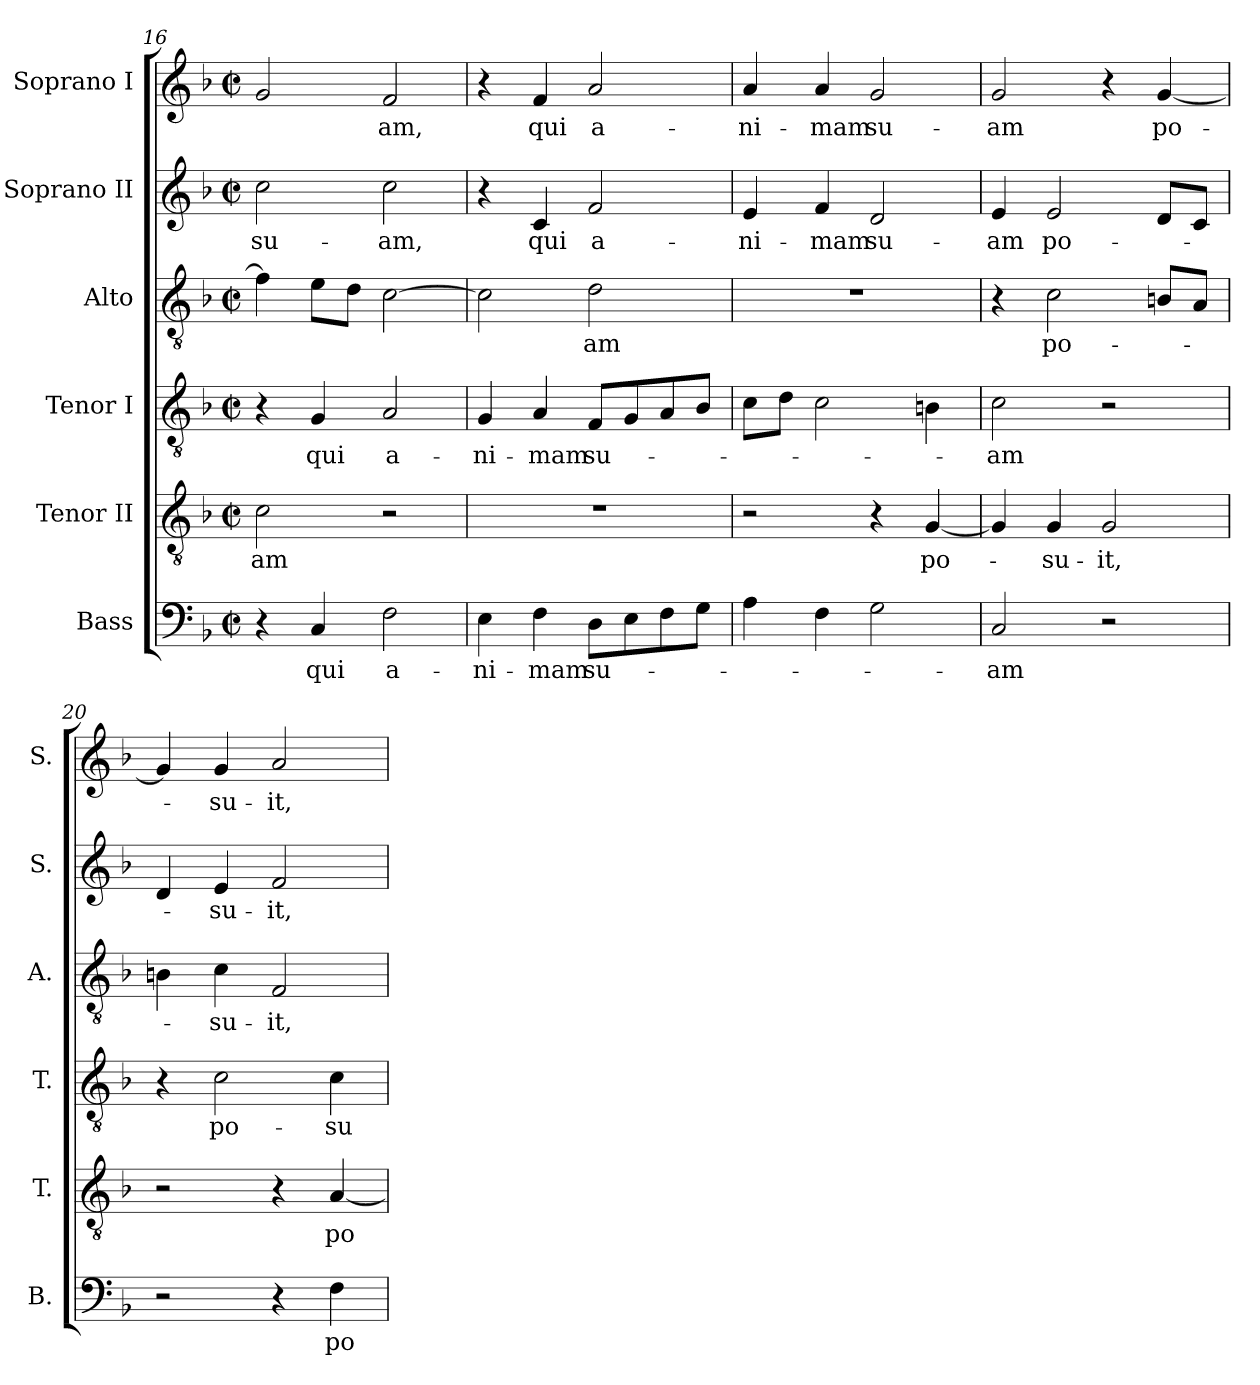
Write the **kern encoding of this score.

**kern	**text	**kern	**text	**kern	**text	**kern	**text	**kern	**text	**kern	**text
*part6	*part6	*part5	*part5	*part4	*part4	*part3	*part3	*part2	*part2	*part1	*part1
*staff6	*staff6	*staff5	*staff5	*staff4	*staff4	*staff3	*staff3	*staff2	*staff2	*staff1	*staff1
*I"Bass	*	*I"Tenor II	*	*I"Tenor I	*	*I"Alto	*	*I"Soprano II	*	*I"Soprano I	*
*I'B.	*	*I'T.	*	*I'T.	*	*I'A.	*	*I'S.	*	*I'S.	*
!!LO:LB:g=z
*clefF4	*	*clefGv2	*	*clefGv2	*	*clefGv2	*	*clefG2	*	*clefG2	*
*	*	*ITrd7c12	*	*ITrd7c12	*	*	*	*	*	*	*
*k[b-]	*	*k[b-]	*	*k[b-]	*	*k[b-]	*	*k[b-]	*	*k[b-]	*
*F:	*	*F:	*	*F:	*	*F:	*	*F:	*	*F:	*
*M2/2	*	*M2/2	*	*M2/2	*	*M2/2	*	*M2/2	*	*M2/2	*
*met(c|)	*	*met(c|)	*	*met(c|)	*	*met(c|)	*	*met(c|)	*	*met(c|)	*
=16	=16	=16	=16	=16	=16	=16	=16	=16	=16	=16	=16
!	!	!	!LO:LY:b:color=#000000	!	!	!	!	!	!	!	!
!	!	!	!	!	!	!	!	!	!LO:LY:b:color=#000000	!	!
4r	.	2Ci\	-am	4r	.	4fi\]	.	2cci\	su-	2gi/	.
!	!LO:LY:b:color=#000000	!	!	!	!	!	!	!	!	!	!
!	!	!	!	!	!LO:LY:b:color=#000000	!	!	!	!	!	!
4Ci/	qui	.	.	4GGi/	qui	8ei\L	.	.	.	.	.
.	.	.	.	.	.	8di\J	.	.	.	.	.
!	!LO:LY:b:color=#000000	!	!	!	!	!	!	!	!	!	!
!	!	!	!	!	!LO:LY:b:color=#000000	!	!	!	!	!	!
!	!	!	!	!	!	!	!	!	!LO:LY:b:color=#000000	!	!
!	!	!	!	!	!	!	!	!	!	!	!LO:LY:b:color=#000000
2Fi\	a-	2r	.	2AAi/	a-	[>2ci\	.	2cci\	-am,	2fi/	-am,
=17	=17	=17	=17	=17	=17	=17	=17	=17	=17	=17	=17
!	!LO:LY:b:color=#000000	!	!	!	!	!	!	!	!	!	!
!	!	!	!	!	!LO:LY:b:color=#000000	!	!	!	!	!	!
4Ei\	-ni-	1r	.	4GGi/	-ni-	2ci\]	.	4r	.	4r	.
!	!LO:LY:b:color=#000000	!	!	!	!	!	!	!	!	!	!
!	!	!	!	!	!LO:LY:b:color=#000000	!	!	!	!	!	!
!	!	!	!	!	!	!	!	!	!LO:LY:b:color=#000000	!	!
!	!	!	!	!	!	!	!	!	!	!	!LO:LY:b:color=#000000
4Fi\	-mam	.	.	4AAi/	-mam	.	.	4ci/	qui	4fi/	qui
!	!LO:LY:b:color=#000000	!	!	!	!	!	!	!	!	!	!
!	!	!	!	!	!LO:LY:b:color=#000000	!	!	!	!	!	!
!	!	!	!	!	!	!	!LO:LY:b:color=#000000	!	!	!	!
!	!	!	!	!	!	!	!	!	!LO:LY:b:color=#000000	!	!
!	!	!	!	!	!	!	!	!	!	!	!LO:LY:b:color=#000000
8Di\L	su-	.	.	8FFi/L	su-	2di\	-am	2fi/	a-	2ai/	a-
8Ei\	.	.	.	8GGi/	.	.	.	.	.	.	.
8Fi\	.	.	.	8AAi/	.	.	.	.	.	.	.
8Gi\J	.	.	.	8BB-i/J	.	.	.	.	.	.	.
=18	=18	=18	=18	=18	=18	=18	=18	=18	=18	=18	=18
!	!	!	!	!	!	!	!	!	!LO:LY:b:color=#000000	!	!
!	!	!	!	!	!	!	!	!	!	!	!LO:LY:b:color=#000000
4Ai\	.	2r	.	8Ci\L	.	1r	.	4ei/	-ni-	4ai/	-ni-
.	.	.	.	8Di\J	.	.	.	.	.	.	.
!	!	!	!	!	!	!	!	!	!LO:LY:b:color=#000000	!	!
!	!	!	!	!	!	!	!	!	!	!	!LO:LY:b:color=#000000
4Fi\	.	.	.	2Ci\	.	.	.	4fi/	-mam	4ai/	-mam
!	!	!	!	!	!	!	!	!	!LO:LY:b:color=#000000	!	!
!	!	!	!	!	!	!	!	!	!	!	!LO:LY:b:color=#000000
2Gi\	.	4r	.	.	.	.	.	2di/	su-	2gi/	su-
!	!	!	!LO:LY:b:color=#000000	!	!	!	!	!	!	!	!
.	.	[<4GGi/	po-	4BBni\	.	.	.	.	.	.	.
=19	=19	=19	=19	=19	=19	=19	=19	=19	=19	=19	=19
!	!LO:LY:b:color=#000000	!	!	!	!	!	!	!	!	!	!
!	!	!	!	!	!LO:LY:b:color=#000000	!	!	!	!	!	!
!	!	!	!	!	!	!	!	!	!LO:LY:b:color=#000000	!	!
!	!	!	!	!	!	!	!	!	!	!	!LO:LY:b:color=#000000
2Ci/	-am	4GGi/]	.	2Ci\	-am	4r	.	4ei/	-am	2gi/	-am
!	!	!	!LO:LY:b:color=#000000	!	!	!	!	!	!	!	!
!	!	!	!	!	!	!	!LO:LY:b:color=#000000	!	!	!	!
!	!	!	!	!	!	!	!	!	!LO:LY:b:color=#000000	!	!
.	.	4GGi/	-su-	.	.	2ci\	po-	2ei/	po-	.	.
!	!	!	!LO:LY:b:color=#000000	!	!	!	!	!	!	!	!
2r	.	2GGi/	-it,	2r	.	.	.	.	.	4r	.
!	!	!	!	!	!	!	!	!	!	!	!LO:LY:b:color=#000000
.	.	.	.	.	.	8Bni/L	.	8di/L	.	[<4gi/	po-
.	.	.	.	.	.	8Ai/J	.	8ci/J	.	.	.
=20	=20	=20	=20	=20	=20	=20	=20	=20	=20	=20	=20
2r	.	2r	.	4r	.	4Bni\	.	4di/	.	4gi/]	.
!	!	!	!	!	!LO:LY:b:color=#000000	!	!	!	!	!	!
!	!	!	!	!	!	!	!LO:LY:b:color=#000000	!	!	!	!
!	!	!	!	!	!	!	!	!	!LO:LY:b:color=#000000	!	!
!	!	!	!	!	!	!	!	!	!	!	!LO:LY:b:color=#000000
.	.	.	.	2Ci\	po-	4ci\	-su-	4ei/	-su-	4gi/	-su-
!	!	!	!	!	!	!	!LO:LY:b:color=#000000	!	!	!	!
!	!	!	!	!	!	!	!	!	!LO:LY:b:color=#000000	!	!
!	!	!	!	!	!	!	!	!	!	!	!LO:LY:b:color=#000000
4r	.	4r	.	.	.	2Fi/	-it,	2fi/	-it,	2ai/	-it,
!	!LO:LY:b:color=#000000	!	!	!	!	!	!	!	!	!	!
!	!	!	!LO:LY:b:color=#000000	!	!	!	!	!	!	!	!
!	!	!	!	!	!LO:LY:b:color=#000000	!	!	!	!	!	!
4Fi\	po-	[<4AAi/	po-	4Ci\	-su-	.	.	.	.	.	.
=	=	=	=	=	=	=	=	=	=	=	=
*-	*-	*-	*-	*-	*-	*-	*-	*-	*-	*-	*-
